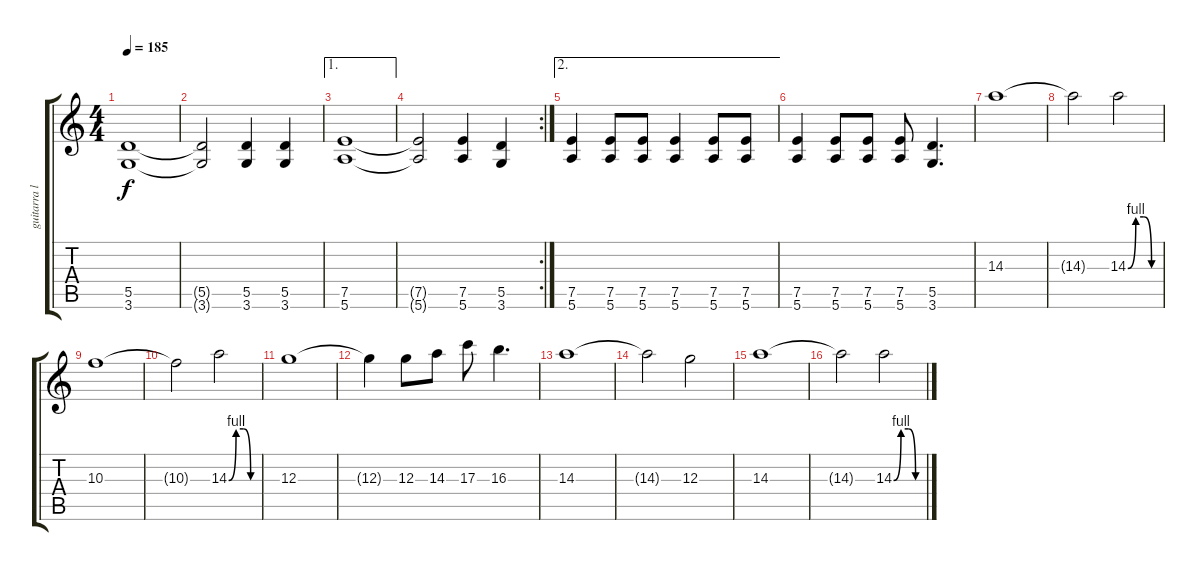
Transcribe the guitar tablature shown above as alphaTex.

\track ("guitarra lead" "guitarra l") {instrument distortionguitar}
\staff {score tabs}
\tuning (E4 B3 G3 D3 A2 E2) {hide}
\ts (4 4)
\tempo 185
\clef g2
\ks c
(5.5 3.6).1{dy f} |
(5.5{t} 3.6{t}).2 (5.5 3.6).4 (5.5 3.6).4 |
\ae 1
(7.5 5.6).1 |
\rc 2
(7.5{t} 5.6{t}).2 (7.5 5.6).4 (5.5 3.6).4 |
\ae 2
(7.5 5.6).4 (7.5 5.6).8 (7.5 5.6).8 (7.5 5.6).4 (7.5 5.6).8 (7.5 5.6).8 |
(7.5 5.6).4 (7.5 5.6).8 (7.5 5.6).8 (7.5 5.6).8 (5.5 3.6).4{d} |
14.3.1 |
14.3{t}.2 14.3{be (custom 0 0 15 4 30 4 45 0 60 0)}.2 |
10.3.1 |
10.3{t}.2 14.3{be (custom 0 0 15 4 30 4 45 0 60 0)}.2 |
12.3.1 |
12.3{t}.4 12.3.8 14.3.8 17.3.8 16.3.4{d} |
14.3.1 |
14.3{t}.2 12.3.2 |
14.3.1 |
14.3{t}.2 14.3{be (custom 0 0 15 4 30 4 45 0 60 0)}.2
